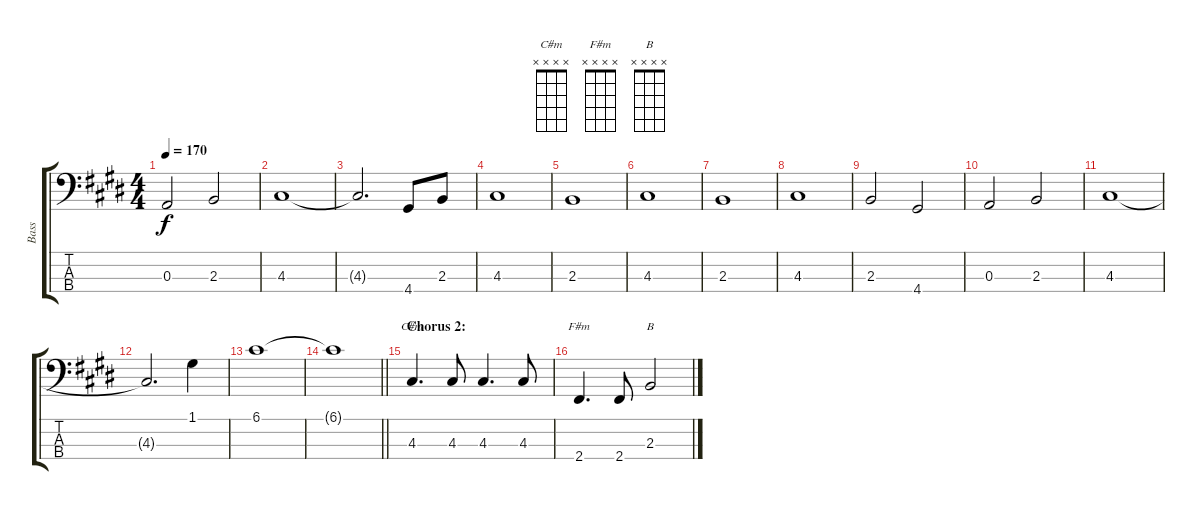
\track ("Bass" "Bass") {instrument slapbass1}
\staff {score tabs}
\tuning (G2 D2 A1 E1) {hide}
\chord ("C#m" x x x x)
\chord ("F#m" x x x x)
\chord ("B" x x x x)
\ts (4 4)
\tempo 170
\clef f4
\ks c#minor
0.3.2{dy f} 2.3.2 |
4.3.1 |
4.3{t}.2{d} 4.4.8 2.3.8 |
4.3.1 |
2.3.1 |
4.3.1 |
2.3.1 |
4.3.1 |
2.3.2 4.4.2 |
0.3.2 2.3.2 |
4.3.1 |
4.3{t}.2{d} 1.1.4 |
6.1.1 |
\barLineRight lightlight
6.1{t}.1 |
\section ("" "Chorus 2:")
4.3.4{d ch "C#m"} 4.3.8 4.3.4{d} 4.3.8 |
2.4.4{d ch "F#m"} 2.4.8 2.3.2{ch "B"}
